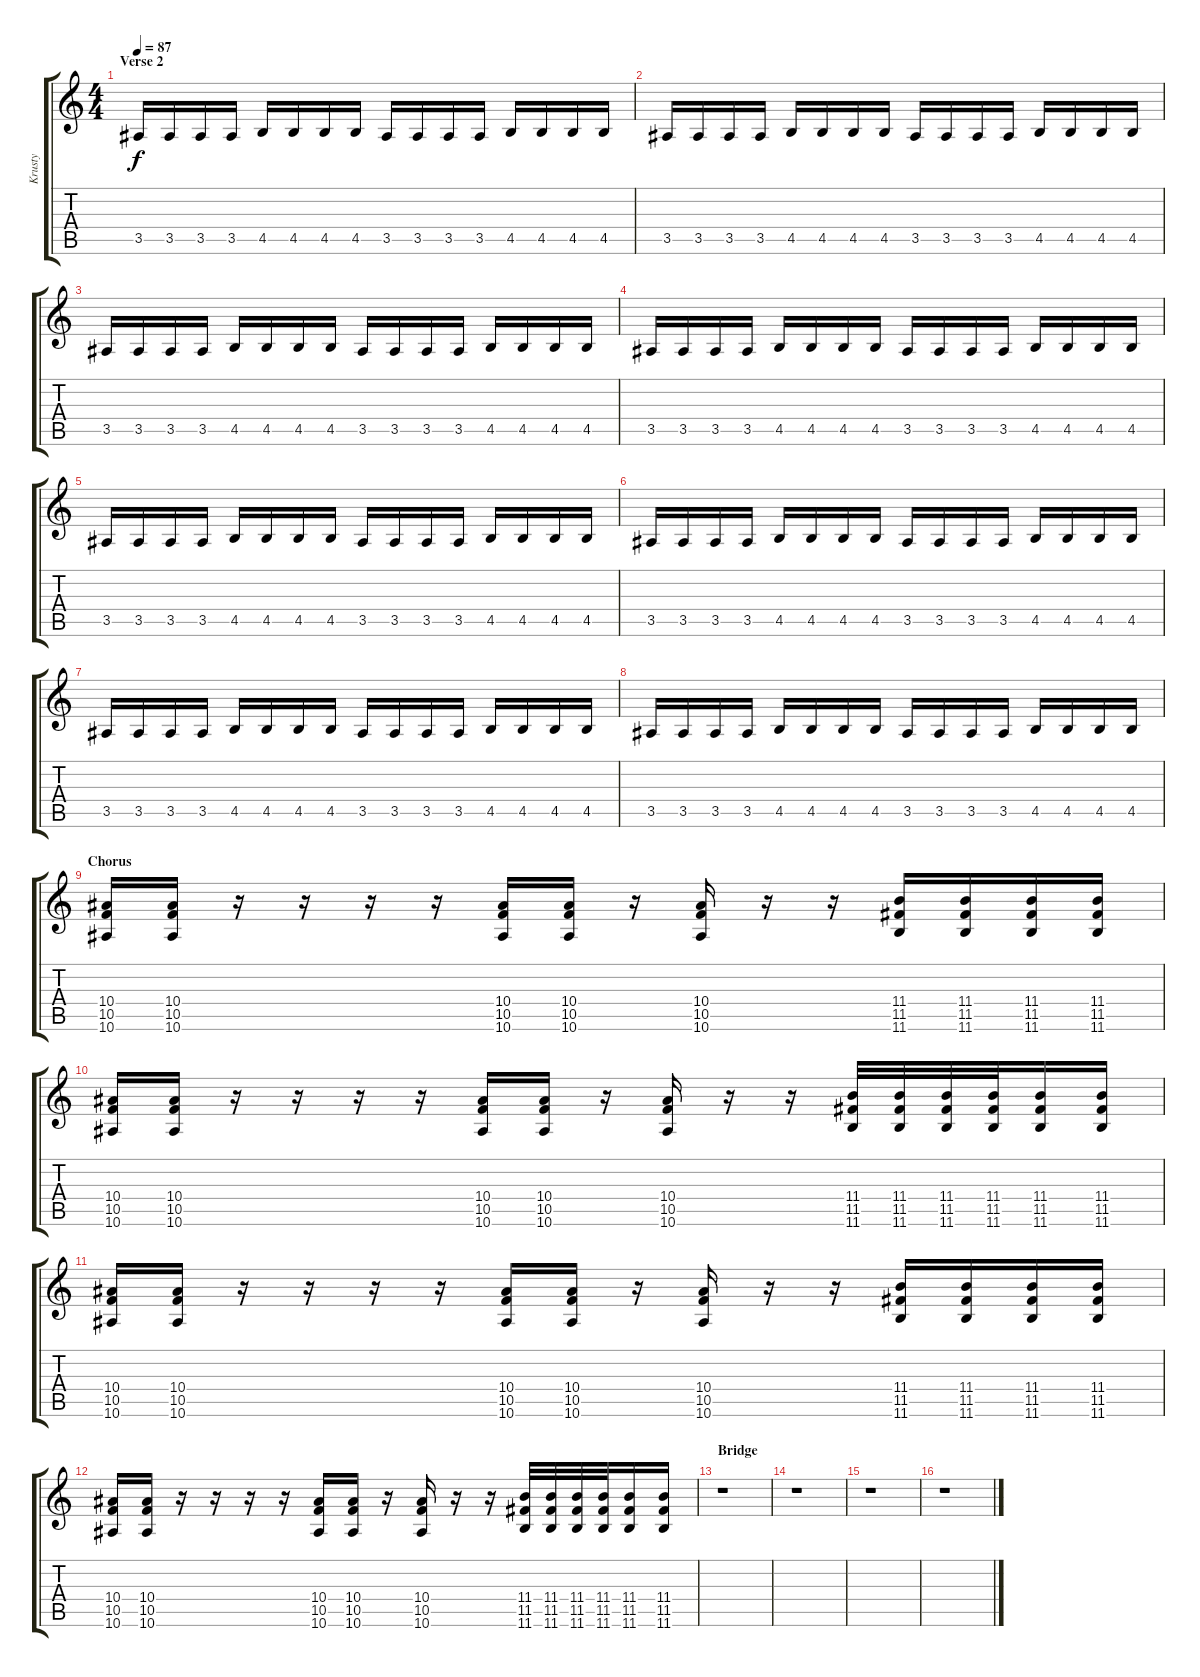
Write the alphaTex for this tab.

\track ("Krusty" "Krusty") {instrument distortionguitar}
\staff {score tabs}
\tuning (D4 A3 F3 C3 G2 C2) {hide}
\ts (4 4)
\section ("" "Verse 2")
\tempo 87
\clef g2
\ks c
3.5.16{dy f} 3.5.16 3.5.16 3.5.16 4.5.16 4.5.16 4.5.16 4.5.16 3.5.16 3.5.16 3.5.16 3.5.16 4.5.16 4.5.16 4.5.16 4.5.16 |
3.5.16 3.5.16 3.5.16 3.5.16 4.5.16 4.5.16 4.5.16 4.5.16 3.5.16 3.5.16 3.5.16 3.5.16 4.5.16 4.5.16 4.5.16 4.5.16 |
3.5.16 3.5.16 3.5.16 3.5.16 4.5.16 4.5.16 4.5.16 4.5.16 3.5.16 3.5.16 3.5.16 3.5.16 4.5.16 4.5.16 4.5.16 4.5.16 |
3.5.16 3.5.16 3.5.16 3.5.16 4.5.16 4.5.16 4.5.16 4.5.16 3.5.16 3.5.16 3.5.16 3.5.16 4.5.16 4.5.16 4.5.16 4.5.16 |
3.5.16 3.5.16 3.5.16 3.5.16 4.5.16 4.5.16 4.5.16 4.5.16 3.5.16 3.5.16 3.5.16 3.5.16 4.5.16 4.5.16 4.5.16 4.5.16 |
3.5.16 3.5.16 3.5.16 3.5.16 4.5.16 4.5.16 4.5.16 4.5.16 3.5.16 3.5.16 3.5.16 3.5.16 4.5.16 4.5.16 4.5.16 4.5.16 |
3.5.16 3.5.16 3.5.16 3.5.16 4.5.16 4.5.16 4.5.16 4.5.16 3.5.16 3.5.16 3.5.16 3.5.16 4.5.16 4.5.16 4.5.16 4.5.16 |
3.5.16 3.5.16 3.5.16 3.5.16 4.5.16 4.5.16 4.5.16 4.5.16 3.5.16 3.5.16 3.5.16 3.5.16 4.5.16 4.5.16 4.5.16 4.5.16 |
\section ("" "Chorus")
(10.4 10.5 10.6).16 (10.4 10.5 10.6).16 r.16 r.16 r.16 r.16 (10.4 10.5 10.6).16 (10.4 10.5 10.6).16 r.16 (10.4 10.5 10.6).16 r.16 r.16 (11.4 11.5 11.6).16 (11.4 11.5 11.6).16 (11.4 11.5 11.6).16 (11.4 11.5 11.6).16 |
(10.4 10.5 10.6).16 (10.4 10.5 10.6).16 r.16 r.16 r.16 r.16 (10.4 10.5 10.6).16 (10.4 10.5 10.6).16 r.16 (10.4 10.5 10.6).16 r.16 r.16 (11.4 11.5 11.6).32 (11.4 11.5 11.6).32 (11.4 11.5 11.6).32 (11.4 11.5 11.6).32 (11.4 11.5 11.6).16 (11.4 11.5 11.6).16 |
(10.4 10.5 10.6).16 (10.4 10.5 10.6).16 r.16 r.16 r.16 r.16 (10.4 10.5 10.6).16 (10.4 10.5 10.6).16 r.16 (10.4 10.5 10.6).16 r.16 r.16 (11.4 11.5 11.6).16 (11.4 11.5 11.6).16 (11.4 11.5 11.6).16 (11.4 11.5 11.6).16 |
(10.4 10.5 10.6).16 (10.4 10.5 10.6).16 r.16 r.16 r.16 r.16 (10.4 10.5 10.6).16 (10.4 10.5 10.6).16 r.16 (10.4 10.5 10.6).16 r.16 r.16 (11.4 11.5 11.6).32 (11.4 11.5 11.6).32 (11.4 11.5 11.6).32 (11.4 11.5 11.6).32 (11.4 11.5 11.6).16 (11.4 11.5 11.6).16 |
\section ("" "Bridge")
r.1 |
r.1 |
r.1 |
r.1
